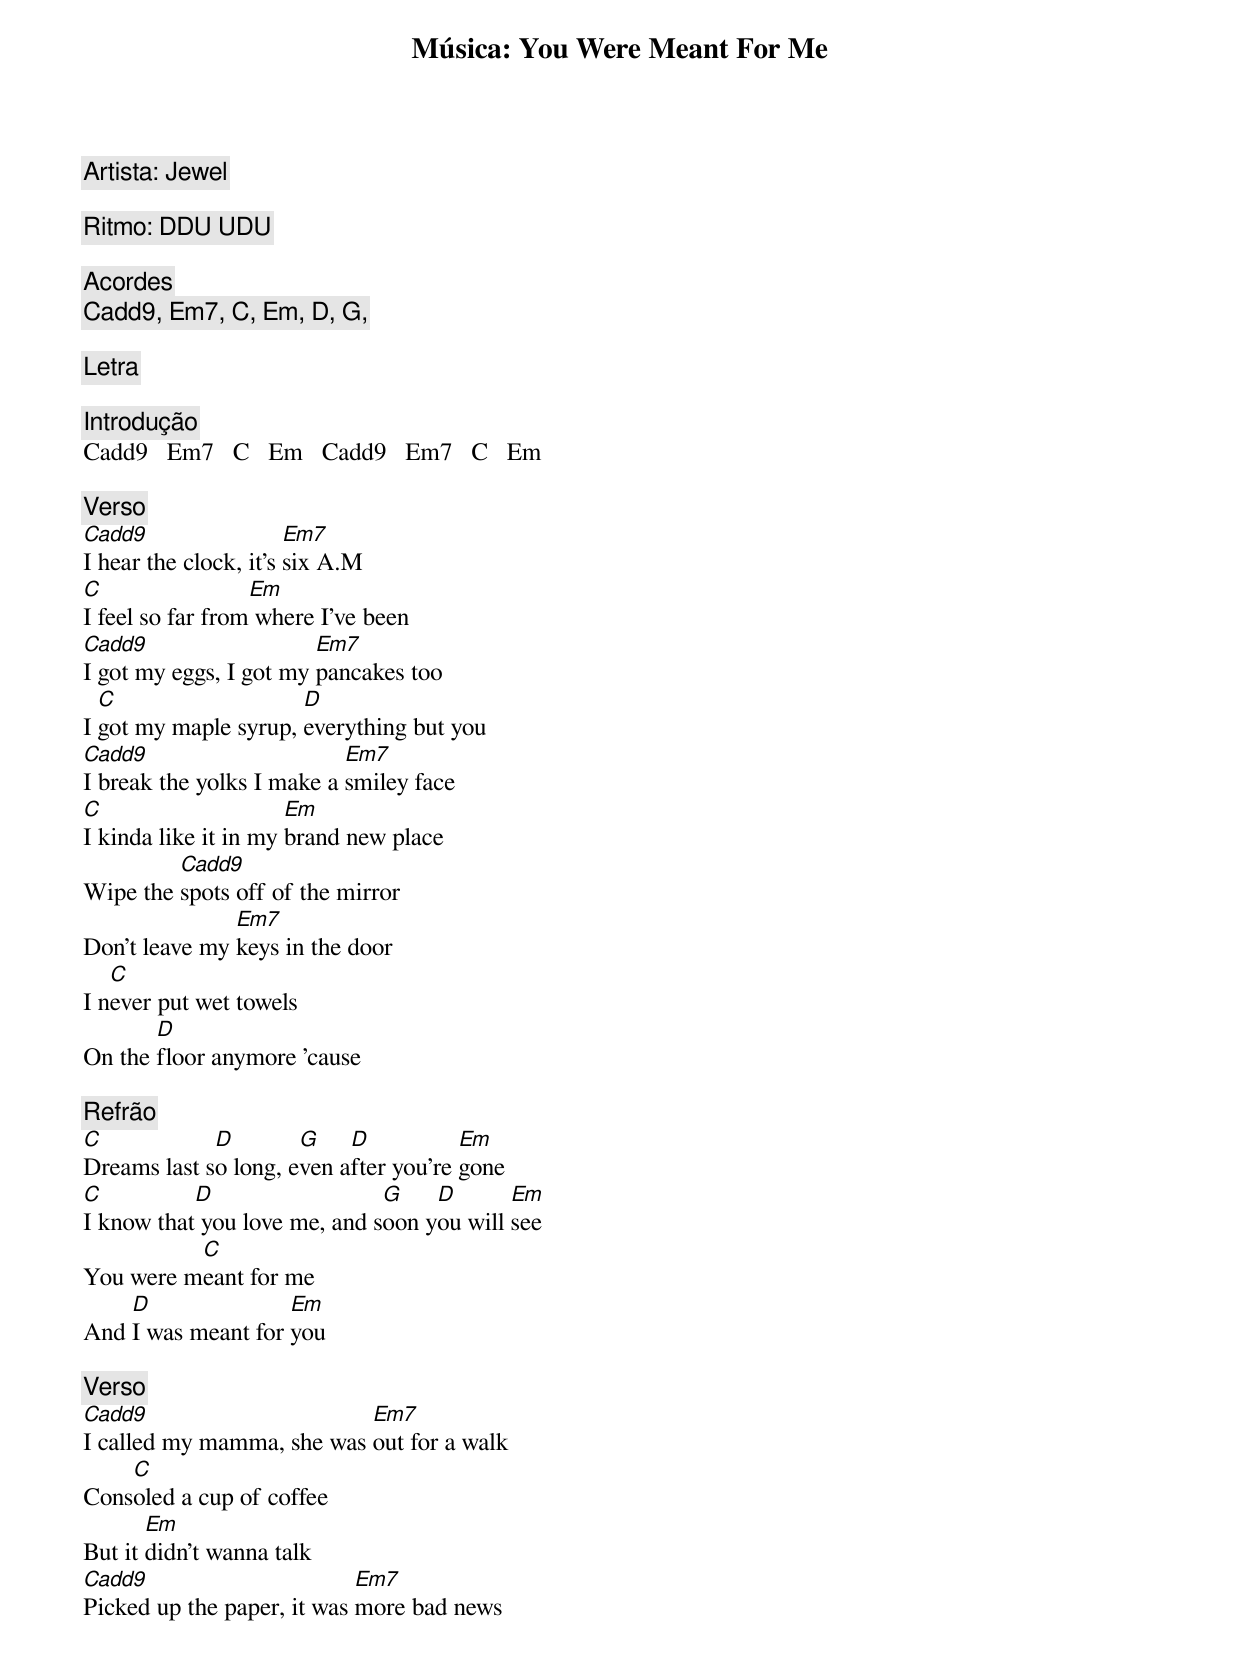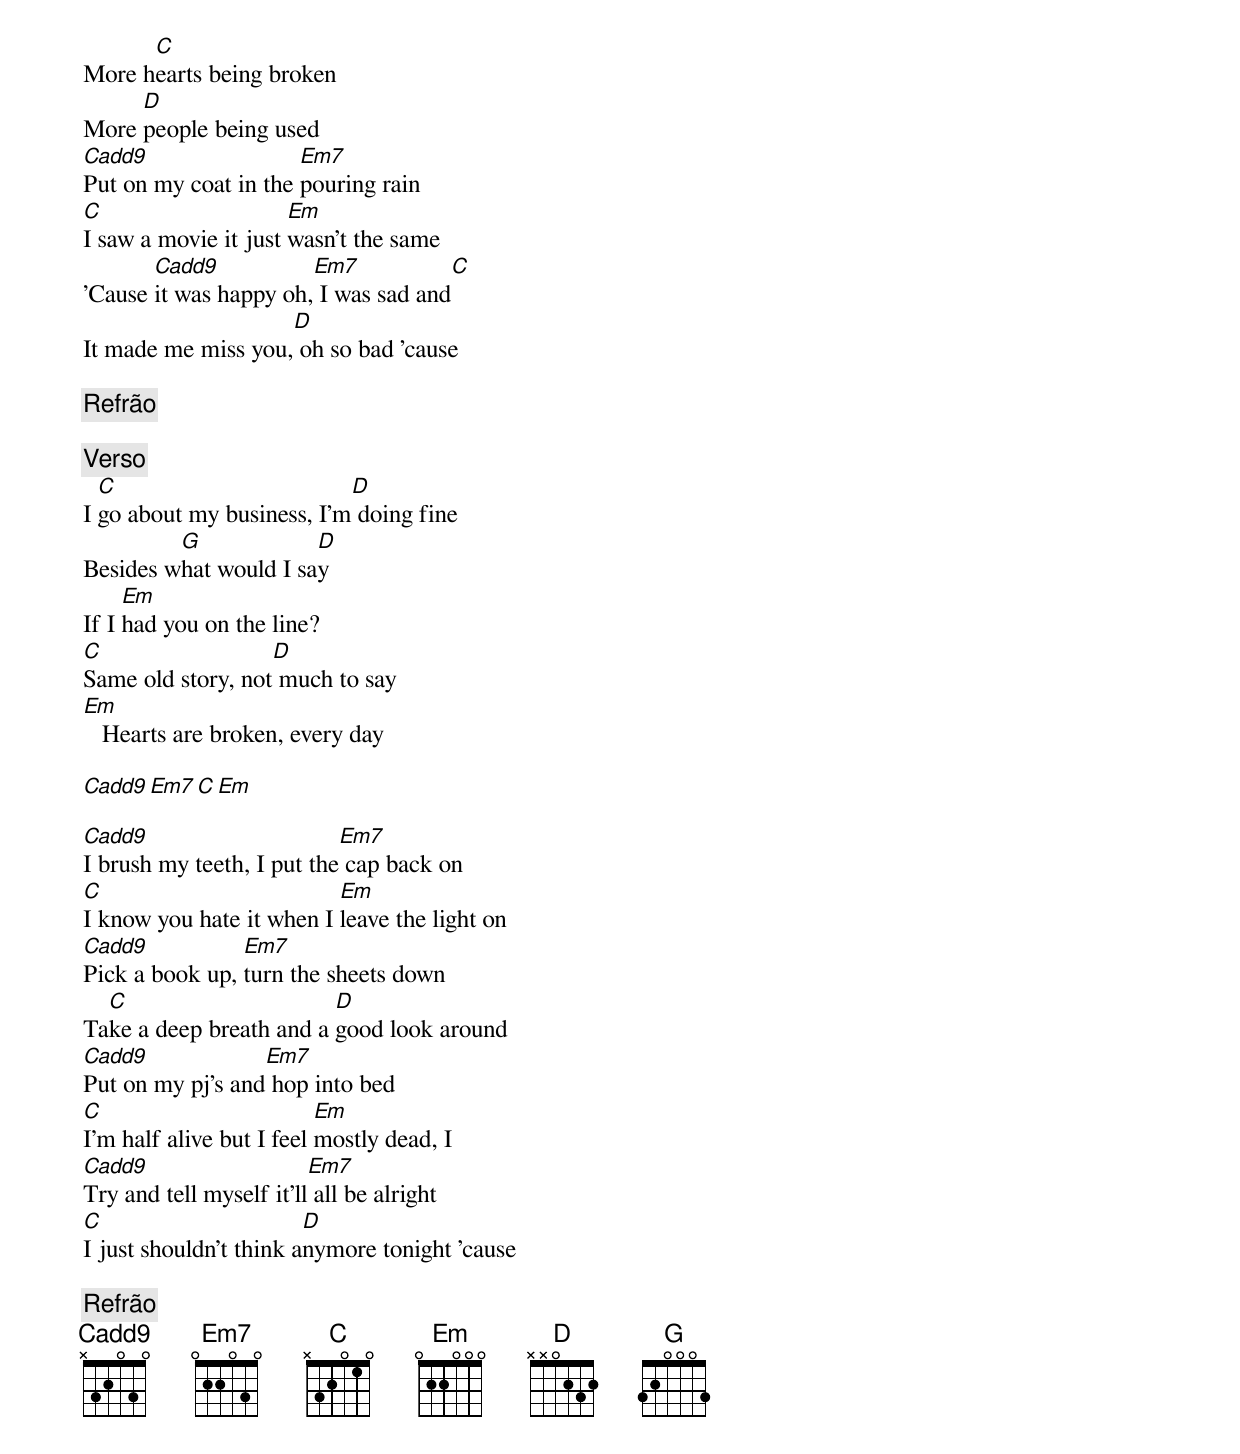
Música: You Were Meant For Me

Artista: Jewel

Ritmo: DDU UDU

[Acordes]
Cadd9, Em7, C, Em, D, G,

[Letra]

[Introdução]
Cadd9   Em7   C   Em   Cadd9   Em7   C   Em

[Verso]
Cadd9                  Em7
I hear the clock, it's six A.M
C                 Em
I feel so far from where I've been
Cadd9                   Em7
I got my eggs, I got my pancakes too
  C                   D
I got my maple syrup, everything but you
Cadd9                      Em7
I break the yolks I make a smiley face
C                     Em
I kinda like it in my brand new place
         Cadd9
Wipe the spots off of the mirror
               Em7
Don't leave my keys in the door
   C
I never put wet towels
       D
On the floor anymore 'cause

[Refrão]
C            D        G    D           Em
Dreams last so long, even after you're gone
C          D                  G    D       Em
I know that you love me, and soon you will see
          C
You were meant for me
    D               Em
And I was meant for you

[Verso]
Cadd9                      Em7
I called my mamma, she was out for a walk
    C
Consoled a cup of coffee
       Em
But it didn't wanna talk
Cadd9                       Em7
Picked up the paper, it was more bad news
      C
More hearts being broken
     D
More people being used
Cadd9                 Em7
Put on my coat in the pouring rain
C                     Em
I saw a movie it just wasn't the same
       Cadd9           Em7             C
'Cause it was happy oh, I was sad and
                    D
It made me miss you, oh so bad 'cause

[Refrão]

[Verso]
  C                        D
I go about my business, I'm doing fine
         G             D
Besides what would I say
     Em
If I had you on the line?
C                  D
Same old story, not much to say
Em
   Hearts are broken, every day

Cadd9   Em7   C   Em

Cadd9                      Em7
I brush my teeth, I put the cap back on
C                         Em
I know you hate it when I leave the light on
Cadd9           Em7
Pick a book up, turn the sheets down
  C                      D
Take a deep breath and a good look around
Cadd9             Em7
Put on my pj's and hop into bed
C                         Em
I'm half alive but I feel mostly dead, I
Cadd9                    Em7
Try and tell myself it'll all be alright
C                       D
I just shouldn't think anymore tonight 'cause

[Refrão]
